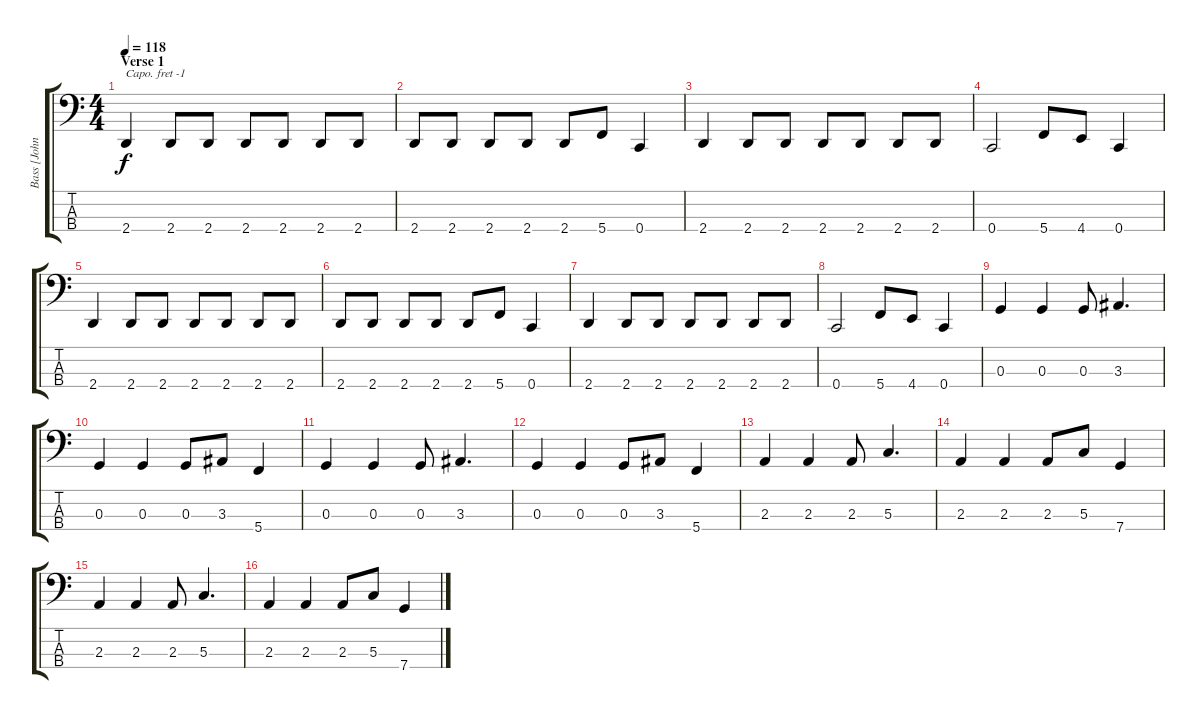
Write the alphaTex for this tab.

\track ("Bass [Johnny Christ]" "Bass [John") {instrument electricbassfinger}
\staff {score tabs}
\capo -1
\tuning (Gb2 Db2 Ab1 Db1) {hide}
\ts (4 4)
\section ("" "Verse 1")
\tempo 118
\clef f4
\ks c
2.4.4{dy f} 2.4.8 2.4.8 2.4.8 2.4.8 2.4.8 2.4.8 |
2.4.8 2.4.8 2.4.8 2.4.8 2.4.8 5.4.8 0.4.4 |
2.4.4 2.4.8 2.4.8 2.4.8 2.4.8 2.4.8 2.4.8 |
0.4.2 5.4.8 4.4.8 0.4.4 |
2.4.4 2.4.8 2.4.8 2.4.8 2.4.8 2.4.8 2.4.8 |
2.4.8 2.4.8 2.4.8 2.4.8 2.4.8 5.4.8 0.4.4 |
2.4.4 2.4.8 2.4.8 2.4.8 2.4.8 2.4.8 2.4.8 |
0.4.2 5.4.8 4.4.8 0.4.4 |
0.3.4 0.3.4 0.3.8 3.3.4{d} |
0.3.4 0.3.4 0.3.8 3.3.8 5.4.4 |
0.3.4 0.3.4 0.3.8 3.3.4{d} |
0.3.4 0.3.4 0.3.8 3.3.8 5.4.4 |
2.3.4 2.3.4 2.3.8 5.3.4{d} |
2.3.4 2.3.4 2.3.8 5.3.8 7.4.4 |
2.3.4 2.3.4 2.3.8 5.3.4{d} |
2.3.4 2.3.4 2.3.8 5.3.8 7.4.4
